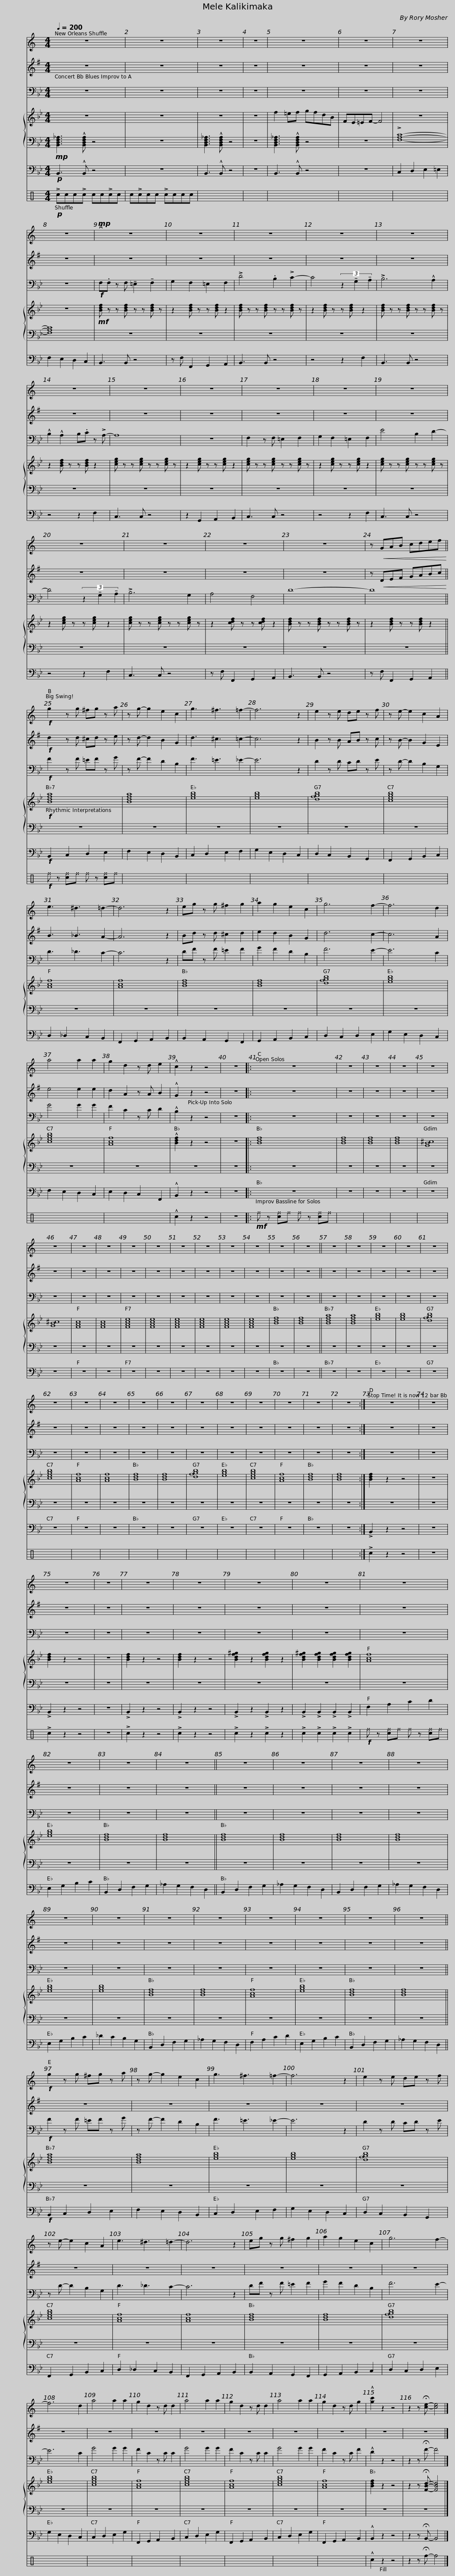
X:1
%%score 1 2 3 { 4 | 5 } 6 7
L:1/8
Q:1/4=200
M:4/4
I:linebreak $
K:Bb
V:1 treble transpose=-2
V:2 treble transpose=-9
V:3 bass
V:4 treble
V:5 bass
V:6 bass transpose=-12
V:7 perc
K:none
V:1
[K:C] z8 | z8 | z8 | z8 | z8 | %5
 z8 |$ z8 | z8 | z8 | z8 | %10
 z8 | z8 |$ z8 | z8 | z8 | %15
 z8 | z8 |$ z8 | z8 | z8 | %20
 z8 | z8 |$ z8 | z!<(! GAB cdef!<)! ||!f! g2 z g ^fg z a | %25
 z g- g2 e2 c2 | g3 ^f3 =f2- |$ f6 z2 | e2 z e de z f | z e- e2 c2 A2 | %30
 e3 ^d3 =d2- | d6 z2 | eg z g ^f2 g2 | a2 g2 e2 c2 |$ g6 f2- | %35
 f6 d2 | a4 a2 a2 | g2 d2 z d e2 | !^!c2 z2 z4 | z8 |:$ %40
 z8 | z8 | z8 | z8 | z8 | %45
 z8 | z8 | z8 | z8 | z8 | %50
 z8 | z8 | z8 |$ z8 | z8 | %55
 z8 || z8 | z8 | z8 | z8 | %60
 z8 | z8 | z8 | z8 | z8 | %65
 z8 | z8 | z8 |$ z8 | z8 | %70
 z8 |$ z8 :| z8 | z8 | z8 | %75
 z8 | z8 | z8 | z8 | z8 |$ %80
 z8 | z8 | z8 | z8 || z8 | %85
 z8 | z8 | z8 |$ z8 | z8 | %90
 z8 | z8 | z8 | z8 | z8 | %95
 z8 ||$!f! g2 z g ^fg z a | z g- g2 e2 c2 | g3 ^f3 =f2- | f6 z2 | %100
 e2 z e de z f | z e- e2 c2 A2 |$ e3 ^d3 =d2- | d6 z2 | eg z g ^f2 g2 | %105
 a2 g2 e2 c2 | g6 f2- | f6 d2 | a4 a2 a2 |$ g2 d2 z d d2 | %110
 a4 a2 a2 | g2 d2 z d d2 | a4 a2 a2 | g2 d2 z d g2 | !^![gc']2 z2 z4 | %115
 z2 z !fermata![ce]- [ce]4 |] %116
V:2
[K:G] z8 | z8 | z8 | z8 | z8 | %5
 z8 |$ z8 | z8 | z8 | z8 | %10
 z8 | z8 |$ z8 | z8 | z8 | %15
 z8 | z8 |$ z8 | z8 | z8 | %20
 z8 | z8 |$ z8 | z!<(! DEF GABc!<)! ||!f! d2 z d ^cd z e | %25
 z d- d2 B2 G2 | d3 ^c3 =c2- |$ c6 z2 | B2 z B AB z c | z B- B2 G2 E2 | %30
 B3 _B3 A2- | A6 z2 | Bd z d ^c2 d2 | e2 d2 B2 G2 |$ d6 c2- | %35
 c6 A2 | e4 e2 e2 | d2 A2 z A B2 | !^!G2 z2 z4 | z8 |:$ %40
 z8 | z8 | z8 | z8 | z8 | %45
 z8 | z8 | z8 | z8 | z8 | %50
 z8 | z8 | z8 |$ z8 | z8 | %55
 z8 || z8 | z8 | z8 | z8 | %60
 z8 | z8 | z8 | z8 | z8 | %65
 z8 | z8 | z8 |$ z8 | z8 | %70
 z8 |$ z8 :| z8 | z8 | z8 | %75
 z8 | z8 | z8 | z8 | z8 |$ %80
 z8 | z8 | z8 | z8 || z8 | %85
 z8 | z8 | z8 |$ z8 | z8 | %90
 z8 | z8 | z8 | z8 | z8 | %95
 z8 ||$ z8 | z8 | z8 | z8 | %100
 z8 | z8 |$ z8 | z8 | z8 | %105
 z8 | z8 | z8 | z8 |$ z8 | %110
 z8 | z8 | z8 | z8 | z8 | %115
 z8 |] %116
V:3
 z8 | z8 | z8 | z8 | z8 | %5
 z8 |$ z8 | z8 |!f! F,.F, z F, !tenuto!=E,2 !tenuto!F,2 | G,2 F,2 =E,2 F,2 | %10
 !>!D4 .B,2 !>!C2- | C4 (3z2 !tenuto!G,2 !tenuto!A,2 |$ !>!B,6 !^!A,2 | !^!B,2 !^!A,2 B,.C z !>!A,- | A,8 | %15
 z8 | F,2 z F, =E,2 F,2 |$ G,2 F,2 =E,2 F,2 | E4 B,2 D2- | D4 (3z2 !tenuto!G,2 !tenuto!A,2 | %20
 !>!B,6 G,2 | A,4 F,4 |$ D8- | D8 ||!f! F2 z F =EF z G | %25
 z F- F2 D2 B,2 | F3 =E3 _E2- |$ E6 z2 | D2 z D CD z E | z D- D2 B,2 G,2 | %30
 D3 _D3 C2- | C6 z2 | DF z F =E2 F2 | G2 F2 D2 B,2 |$ F6 E2- | %35
 E6 C2 | G4 G2 G2 | F2 C2 z C D2 | !^!B,2 z2 z4 | z8 |:$ %40
 z8 | z8 | z8 | z8 | z8 | %45
 z8 | z8 | z8 | z8 | z8 | %50
 z8 | z8 | z8 |$ z8 | z8 | %55
 z8 || z8 | z8 | z8 | z8 | %60
 z8 | z8 | z8 | z8 | z8 | %65
 z8 | z8 | z8 |$ z8 | z8 | %70
 z8 |$ z8 :| z8 | z8 | z8 | %75
 z8 | z8 | z8 | z8 | z8 |$ %80
 z8 | z8 | z8 | z8 || z8 | %85
 z8 | z8 | z8 |$ z8 | z8 | %90
 z8 | z8 | z8 | z8 | z8 | %95
 z8 ||$!f! F2 z F =EF z G | z F- F2 D2 B,2 | F3 =E3 _E2- | E6 z2 | %100
 D2 z D CD z E | z D- D2 B,2 G,2 |$ D3 _D3 C2- | C6 z2 | DF z F =E2 F2 | %105
 G2 F2 D2 B,2 | F6 E2- | E6 C2 | G4 G2 G2 |$ F2 C2 z C C2 | %110
 G4 G2 G2 | F2 C2 z C C2 | G4 G2 G2 | F2 C2 z C F2 | !^!D2 z2 z4 | %115
 z2 z !fermata!F- F4 |] %116
V:4
 z8 | z8 | z8 | z8 | f2 =ef gfdB | %5
 FE=EF- F4 |$ z8 | z8 |!mf! [Bdf] z z [Bdf] z z [Bdf] z | z2 [Bdf] z z [Bdf] z2 | %10
 [Bdf] z z [Bdf] z z [Bdf] z | z2 [Bdf] z z [Bdf] z2 |$ [Bdf] z z [Bdf] z z [Bdf] z | z2 [Bdf] z z [Bdf] z2 | [ceg] z z [ceg] z z [ceg] z | %15
 z2 [ceg] z z [ceg] z2 | [ceg] z z [ceg] z z [ceg] z |$ z2 [ceg] z z [ceg] z2 | [ceg] z z [ceg] z z [ceg] z | z2 [ceg] z z [ceg] z2 | %20
 [ceg] z z [ceg] z z [ceg] z | z2 [cdf] z z [cdf] z2 |$ [Bdf] z z [Bdf] z z [Bdf] z | z2 [Bdf] z z [Bdf] z2 ||!f! [Bdfa]8 | %25
 [Bdfa]8 | [egb]8 |$ [egb]8 | [dfgb]8 | [cegb]8 | %30
 [Acf]8 | [Acf]8 | [Bdf]8 | [Bdf]8 |$ [dfgb]8 | %35
 [egb]8 | [cegb]8 | [Acf]8 | !^![Bdf]2 z2 z4 | z8 |:$ %40
 [Bdf]8 | [Bdf]8 | [Bdf]8 | [Bdf]8 | [GB^c]8 | %45
 [GB^c]8 | [FAc]8 | [FAc]8 | [FAce]8 | [FAce]8 | %50
 [FAce]8 | [FAce]8 | [FAce]8 |$ [FAce]8 | [Bdf]8 | %55
 [Bdf]8 || [Bdfa]8 | [Bdfa]8 | [egb]8 | [egb]8 | %60
 [dfgb]8 | [cegb]8 | [Acf]8 | [Acf]8 | [Bdf]8 | %65
 [Bdf]8 | [dfgb]8 | [egb]8 |$ [cegb]8 | [Acf]8 | %70
 [Bdf]8 |$ [Bdf]8 :| [Bdf]2 z2 z4 | z8 | [Bdf]2 z2 z4 | %75
 z8 | [Bdf]2 z2 z4 | [Bdf]2 z2 z4 | [Bdf^g]2 z2 [Bdfg]2 z2 | [Bdf^g]2 [Bdfg]2 [Bdfg]2 [Bdfg]2 |$ %80
 [Acf]8 | [egb]8 | [Bdf]8 | [Bdf]8 || [Bdf]8 | %85
 [Bdf]8 | [Bdf]8 | [Bdf]8 |$ [egb]8 | [egb]8 | %90
 [Bdf]8 | [Bdf]8 | [Acf]8 | [egb]8 | [Bdf]8 | %95
 [Bdf]8 ||$ [Bdfa]8 | [Bdfa]8 | [egb]8 | [egb]8 | %100
 [dfgb]8 | [cegb]8 |$ [Acf]8 | [Acf]8 | [Bdf]8 | %105
 [Bdf]8 | [dfgb]8 | [egb]8 | [cegb]8 |$ [Acf]8 | %110
 [cegb]8 | [Acf]8 | [cegb]8 | [Acf]8 | [Bdf]2 z2 z4 | %115
 z2 z !fermata![FBd]- [FBd]4 |] %116
V:5
!mp! [B,,D,F,_A,]3 !^![B,,D,F,A,] z4 | z8 | [B,,D,F,_A,]3 !^![B,,D,F,A,] z4 | z8 | [B,,D,F,_A,]3 !^![B,,D,F,A,] z4 | %5
 z8 |$ !>![F,A,C]8- | [F,A,C]8 | z8 | z8 | %10
 z8 | z8 |$ z8 | z8 | z8 | %15
 z8 | z8 |$ z8 | z8 | z8 | %20
 z8 | z8 |$ z8 | z8 || z8 | %25
 z8 | z8 |$ z8 | z8 | z8 | %30
 z8 | z8 | z8 | z8 |$ z8 | %35
 z8 | z8 | z8 | z8 | z8 |:$ %40
 z8 | z8 | z8 | z8 | z8 | %45
 z8 | z8 | z8 | z8 | z8 | %50
 z8 | z8 | z8 |$ z8 | z8 | %55
 z8 || z8 | z8 | z8 | z8 | %60
 z8 | z8 | z8 | z8 | z8 | %65
 z8 | z8 | z8 |$ z8 | z8 | %70
 z8 |$ z8 :| z8 | z8 | z8 | %75
 z8 | z8 | z8 | z8 | z8 |$ %80
 z8 | z8 | z8 | z8 || z8 | %85
 z8 | z8 | z8 |$ z8 | z8 | %90
 z8 | z8 | z8 | z8 | z8 | %95
 z8 ||$ z8 | z8 | z8 | z8 | %100
 z8 | z8 |$ z8 | z8 | z8 | %105
 z8 | z8 | z8 | z8 |$ z8 | %110
 z8 | z8 | z8 | z8 | z8 | %115
 z8 |] %116
V:6
!p! B,,3 !^!B,, z4 | z8 | B,,3 !^!B,, z4 | z8 | B,,3 !^!B,, z4 | %5
 z8 |$ C,2 D,2 E,2 =E,2 | F,2 E,2 D,2 C,2 | B,,3 B,, z4 | z F, F,,2 G,,2 A,,2 | %10
 B,,3 B,, z4 | z4 z2 F,2 |$ B,,3 B,, z4 | z4 z2 F,2 | C,3 C, z4 | %15
 z2 G,,2 A,,2 B,,2 | C,3 C, z4 |$ z4 z2 F,2 | C,3 C, z4 | z4 z2 F,2 | %20
 C,3 C, z4 | z F, F,,2 G,,2 A,,2 |$ B,,3 B,, z4 | z F, F,,2 G,,2 A,,2 ||!f! B,,2 C,2 D,2 E,2 | %25
 F,2 E,2 D,2 B,,2 | C,2 D,2 E,2 F,2 |$ G,2 E,2 D,2 C,2 | D,2 C,2 B,,2 G,,2 | F,,2 G,,2 B,,2 C,2 | %30
 D,2 _D,2 C,2 B,,2 | F,,2 G,,2 A,,2 B,,2 | B,,2 A,,2 G,,2 F,,2 | G,,2 A,,2 B,,2 C,2 |$ D,2 C,2 D,2 E,2 | %35
 G,2 E,2 D,2 C,2 | F,2 E,2 D,2 C,2 | E,2 D,2 C,2 F,,2 | !^!B,,2 z2 z4 | z8 |:$ %40
 z8 | z8 | z8 | z8 | z8 | %45
 z8 | z8 | z8 | z8 | z8 | %50
 z8 | z8 | z8 |$ z8 | z8 | %55
 z8 || z8 | z8 | z8 | z8 | %60
 z8 | z8 | z8 | z8 | z8 | %65
 z8 | z8 | z8 |$ z8 | z8 | %70
 z8 |$ z8 :| !>!B,,2 z2 z4 | z8 | !>!B,,2 z2 z4 | %75
 z8 | !>!B,,2 z2 z4 | !>!B,,2 z2 z4 | !>!B,,2 z2 !>!B,,2 z2 | !>!B,,2 !>!B,,2 !>!B,,2 !>!B,,2 |$ %80
 F,2 A,2 C2 D2 | E,2 G,2 B,2 C2 | B,,2 D,2 F,2 G,2 | _A,2 G,2 F,2 D,2 || B,,2 D,2 F,2 G,2 | %85
 _A,2 G,2 F,2 D,2 | B,,2 D,2 F,2 G,2 | _A,2 G,2 F,2 D,2 |$ E,2 G,2 B,2 C2 | _D2 C2 B,2 G,2 | %90
 B,,2 D,2 F,2 G,2 | _A,2 G,2 F,2 D,2 | F,2 A,2 C2 D2 | E,2 G,2 B,2 C2 | B,,2 D,2 F,2 G,2 | %95
 _A,2 G,2 F,2 D,2 ||$!f! B,,2 C,2 D,2 E,2 | F,2 E,2 D,2 B,,2 | C,2 D,2 E,2 F,2 | G,2 E,2 D,2 C,2 | %100
 D,2 C,2 B,,2 G,,2 | F,,2 G,,2 B,,2 C,2 |$ D,2 _D,2 C,2 B,,2 | F,,2 G,,2 A,,2 B,,2 | B,,2 A,,2 G,,2 F,,2 | %105
 G,,2 A,,2 B,,2 C,2 | D,2 C,2 D,2 E,2 | G,2 E,2 D,2 C,2 | C,2 D,2 E,2 G,2 |$ F,,2 G,,2 A,,2 B,,2 | %110
 C,2 D,2 E,2 G,2 | F,,2 G,,2 A,,2 B,,2 | C,2 D,2 E,2 G,2 | F,,2 G,,2 A,,2 B,,2 | !^!B,,2 z2 z4 | %115
 z2 z !fermata!B,,- B,,4 |] %116
V:7
[K:C]!p! !>!ccc!>!c cc!>!cc | c!>!ccc !>!cccc | x8 | x8 | x8 | %5
 x8 |$ x8 | x8 |!mp! x8 | x8 | %10
 x8 | x8 |$ x8 | x8 | x8 | %15
 x8 | x8 |$ x8 | x8 | x8 | %20
 x8 | x8 |$ x8 | x8 ||!f! ^f z [c^f]^f ^f z [c^f]^f | %25
 x8 | x8 |$ x8 | x8 | x8 | %30
 x8 | x8 | x8 | x8 |$ x8 | %35
 x8 | x8 | x8 | !^!c2 z2 z4 | z8 |:$ %40
!mf! ^f z [c^f]^f ^f z [c^f]^f | x8 | x8 | x8 | x8 | %45
 x8 | x8 | x8 | x8 | x8 | %50
 x8 | x8 | x8 |$ x8 | x8 | %55
 x8 || x8 | x8 | x8 | x8 | %60
 x8 | x8 | x8 | x8 | x8 | %65
 x8 | x8 | x8 |$ x8 | x8 | %70
 x8 |$ x8 :| !>!c2 z2 z4 | z8 | !>!c2 z2 z4 | %75
 z8 | !>!c2 z2 z4 | !>!c2 z2 z4 | !>!c2 z2 !>!c2 z2 | !>!c2 !>!c2 !>!c2 !>!c2 |$ %80
!f! ^f z [c^f]^f ^f z [c^f]^f | x8 | x8 | x8 || x8 | %85
 x8 | x8 | x8 |$ x8 | x8 | %90
 x8 | x8 | x8 | x8 | x8 | %95
 x8 ||$ x8 | x8 | x8 | x8 | %100
 x8 | x8 |$ x8 | x8 | x8 | %105
 x8 | x8 | x8 | x8 |$ x8 | %110
 x8 | x8 | x8 | x8 | !^!c2 z2 z4 | %115
 z2 z !fermata!f- f4 |] %116
